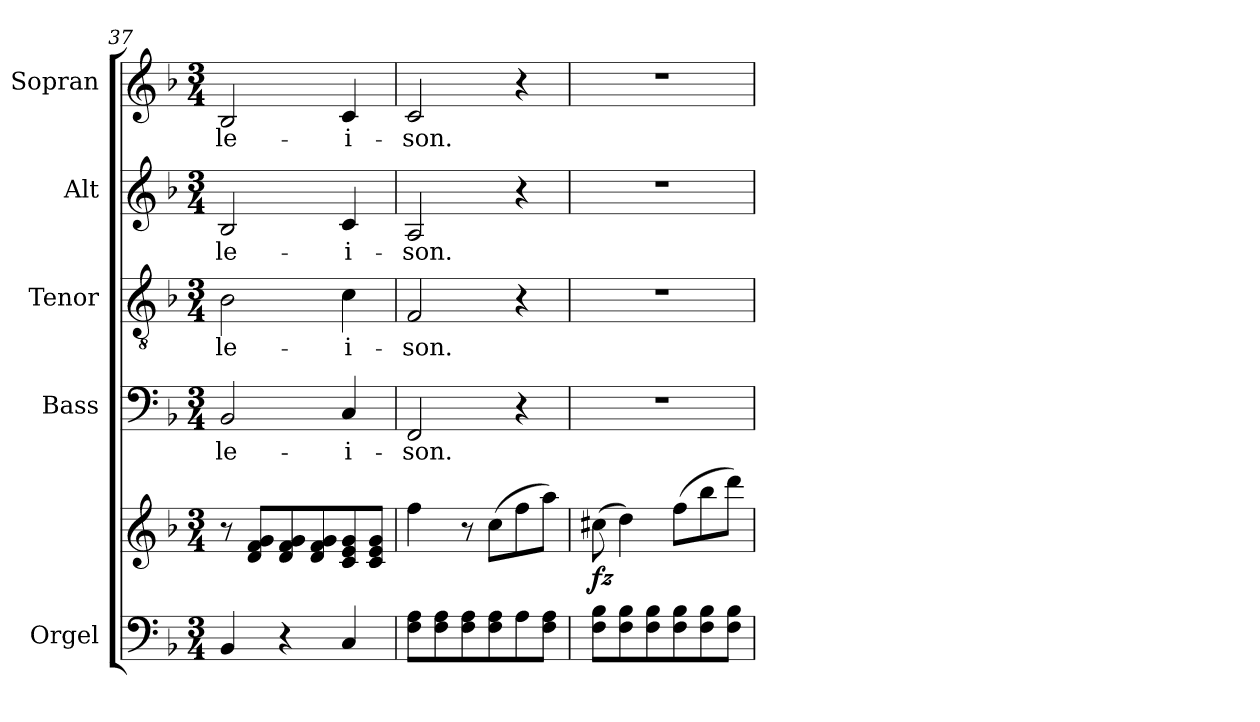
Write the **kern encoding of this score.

**kern	**kern	**dynam	**kern	**text	**kern	**text	**kern	**text	**kern	**text
*part5	*part5	*part5	*part4	*part4	*part3	*part3	*part2	*part2	*part1	*part1
*staff6	*staff5	*staff5/6	*staff4	*staff4	*staff3	*staff3	*staff2	*staff2	*staff1	*staff1
*I"Orgel	*	*	*I"Bass	*	*I"Tenor	*	*I"Alt	*	*I"Sopran	*
*I'Org.	*	*	*I'B.	*	*I'T.	*	*I'A.	*	*I'S.	*
*clefF4	*clefG2	*	*clefF4	*	*clefGv2	*	*clefG2	*	*clefG2	*
*k[b-]	*k[b-]	*	*k[b-]	*	*k[b-]	*	*k[b-]	*	*k[b-]	*
*F:	*F:	*	*F:	*	*F:	*	*F:	*	*F:	*
*M3/4	*M3/4	*	*M3/4	*	*M3/4	*	*M3/4	*	*M3/4	*
=37	=37	=37	=37	=37	=37	=37	=37	=37	=37	=37
!	!	!	!	!LO:LY:b	!	!LO:LY:b	!	!LO:LY:b	!	!LO:LY:b
4BB-/	8r	.	2BB-/	-le-	2B-\	-le-	2B-/	-le-	2B-/	-le-
.	8d/ 8f/ 8g/L	.	.	.	.	.	.	.	.	.
4r	8d/ 8f/ 8g/	.	.	.	.	.	.	.	.	.
.	8d/ 8f/ 8g/	.	.	.	.	.	.	.	.	.
!	!	!	!	!LO:LY:b	!	!LO:LY:b	!	!LO:LY:b	!	!LO:LY:b
4C/	8c/ 8e/ 8g/	.	4C/	-i-	4c\	-i-	4c/	-i-	4c/	-i-
.	8c/ 8e/ 8g/J	.	.	.	.	.	.	.	.	.
=38	=38	=38	=38	=38	=38	=38	=38	=38	=38	=38
!	!	!	!	!LO:LY:b	!	!LO:LY:b	!	!LO:LY:b	!	!LO:LY:b
8F\ 8A\L	4ff\	.	2FF/	-son.	2F/	-son.	2A/	-son.	2c/	-son.
8F\ 8A\	.	.	.	.	.	.	.	.	.	.
8F\ 8A\	8r	.	.	.	.	.	.	.	.	.
8F\ 8A\	(>8cc\L	.	.	.	.	.	.	.	.	.
8A\	8ff\	.	4r	.	4r	.	4r	.	4r	.
8F\ 8A\J	8aa\J)	.	.	.	.	.	.	.	.	.
=39	=39	=39	=39	=39	=39	=39	=39	=39	=39	=39
!	!	!LO:DY:b	!	!	!	!	!	!	!	!
8F\ 8B-\L	(>8cc#X\	fz	2.r	.	2.r	.	2.r	.	2.r	.
8F\ 8B-\	4dd\)	.	.	.	.	.	.	.	.	.
8F\ 8B-\	.	.	.	.	.	.	.	.	.	.
8F\ 8B-\	(>8ff\L	.	.	.	.	.	.	.	.	.
8F\ 8B-\	8bb-\	.	.	.	.	.	.	.	.	.
8F\ 8B-\J	8ddd\J)	.	.	.	.	.	.	.	.	.
=	=	=	=	=	=	=	=	=	=	=
*-	*-	*-	*-	*-	*-	*-	*-	*-	*-	*-
